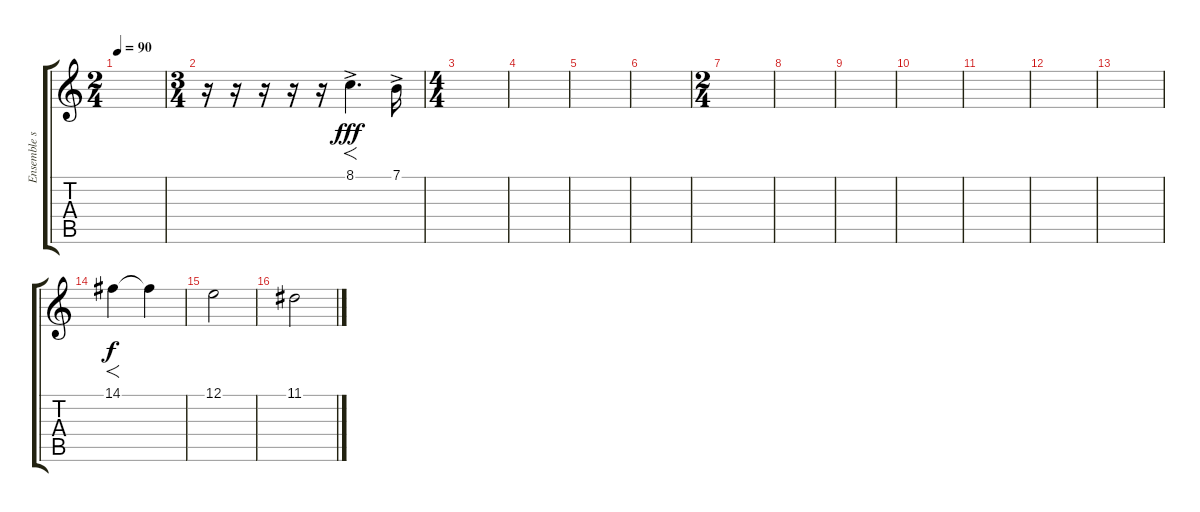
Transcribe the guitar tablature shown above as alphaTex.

\track ("Ensemble string" "Ensemble s") {instrument stringensemble1}
\staff {score tabs}
\tuning (E4 B3 G3 D3 A2 E2) {hide}
\ts (2 4)
\tempo 90
\clef g2
\ks c
|
\ts (3 4)
r.16 r.16 r.16 r.16 r.16 8.1{ac}.4{f d dy fff} 7.1{ac}.16 |
\ts (4 4)
|
|
|
|
\ts (2 4)
|
|
|
|
|
|
|
14.1.4{f dy f volume 16} 14.1{t}.4 |
12.1.2 |
11.1.2
